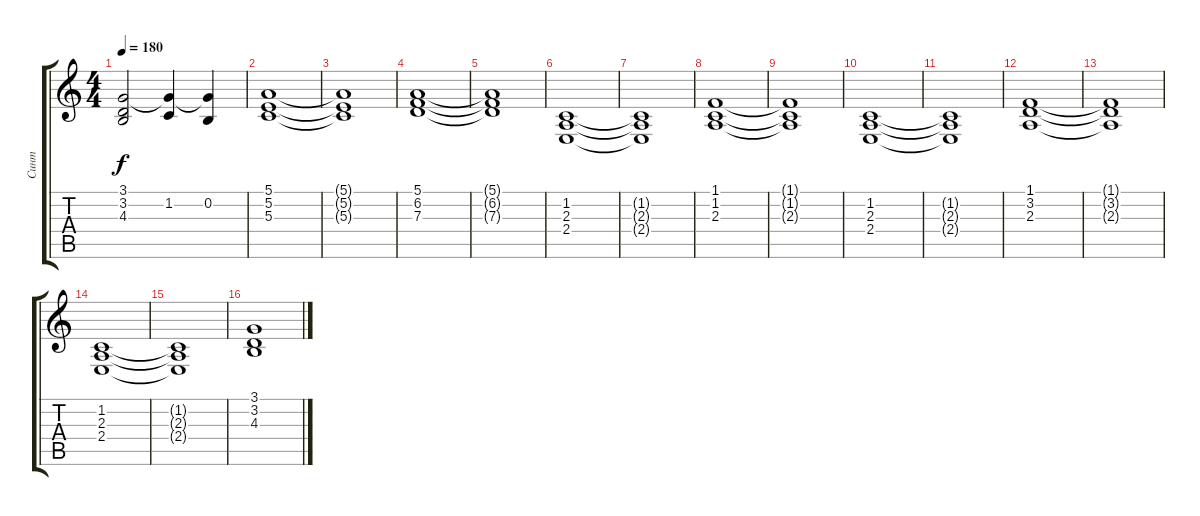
\track ("Синт" "Синт") {instrument stringensemble2}
\staff {score tabs}
\tuning (E4 B3 G3 D3 A2 E2) {hide}
\ts (4 4)
\tempo 180
\clef g2
\ks c
(3.1{t} 3.2{t} 4.3{t}).2{dy f} (3.1{t} 1.2).4 (3.1{t} 0.2).4 |
(5.1 5.2 5.3).1 |
(5.1{t} 5.2{t} 5.3{t}).1 |
(5.1 6.2 7.3).1 |
(5.1{t} 6.2{t} 7.3{t}).1 |
(1.2 2.3 2.4).1 |
(1.2{t} 2.3{t} 2.4{t}).1 |
(1.1 1.2 2.3).1 |
(1.1{t} 1.2{t} 2.3{t}).1 |
(1.2 2.3 2.4).1 |
(1.2{t} 2.3{t} 2.4{t}).1 |
(1.1 3.2 2.3).1 |
(1.1{t} 3.2{t} 2.3{t}).1 |
(1.2 2.3 2.4).1 |
(1.2{t} 2.3{t} 2.4{t}).1 |
(3.1 3.2 4.3).1
